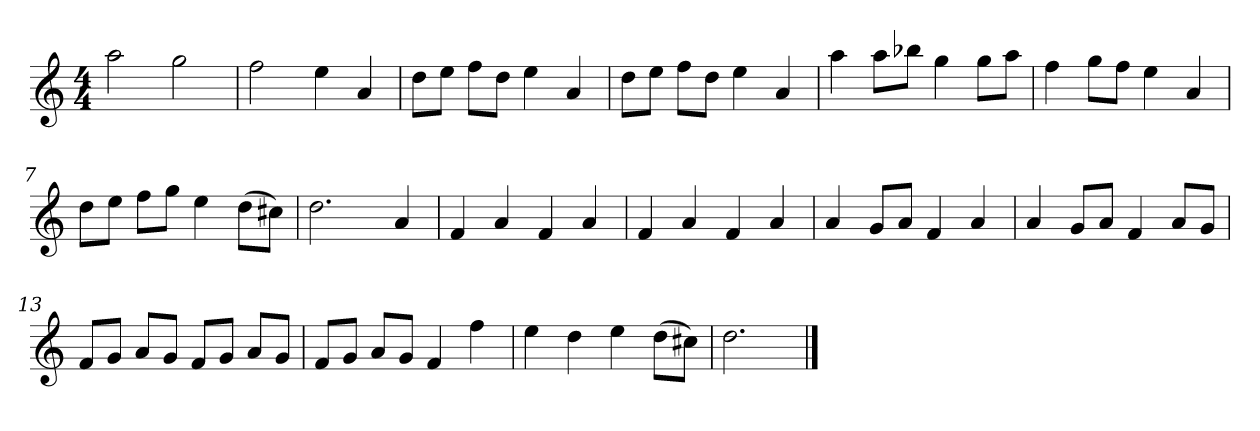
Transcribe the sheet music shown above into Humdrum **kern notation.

**kern
*part1
*staff1
*k[]
*M4/4
*MM120
=1
2aa
2gg
=2
2ff
4ee
4a
=3
8ddL
8eeJ
8ffL
8ddJ
4ee
4a
=4
8ddL
8eeJ
8ffL
8ddJ
4ee
4a
=5
4aa
8aaL
8bb-XJ
4gg
8ggL
8aaJ
=6
4ff
8ggL
8ffJ
4ee
4a
=7
8ddL
8eeJ
8ffL
8ggJ
4ee
(8ddL
8cc#XJ)
=8
2.dd
4a
=9
4f
4a
4f
4a
=10
4f
4a
4f
4a
=11
4a
8gL
8aJ
4f
4a
=12
4a
8gL
8aJ
4f
8aL
8gJ
=13
8fL
8gJ
8aL
8gJ
8fL
8gJ
8aL
8gJ
=14
8fL
8gJ
8aL
8gJ
4f
4ff
=15
4ee
4dd
4ee
(8ddL
8cc#XJ)
=16
2.dd
==
*-
